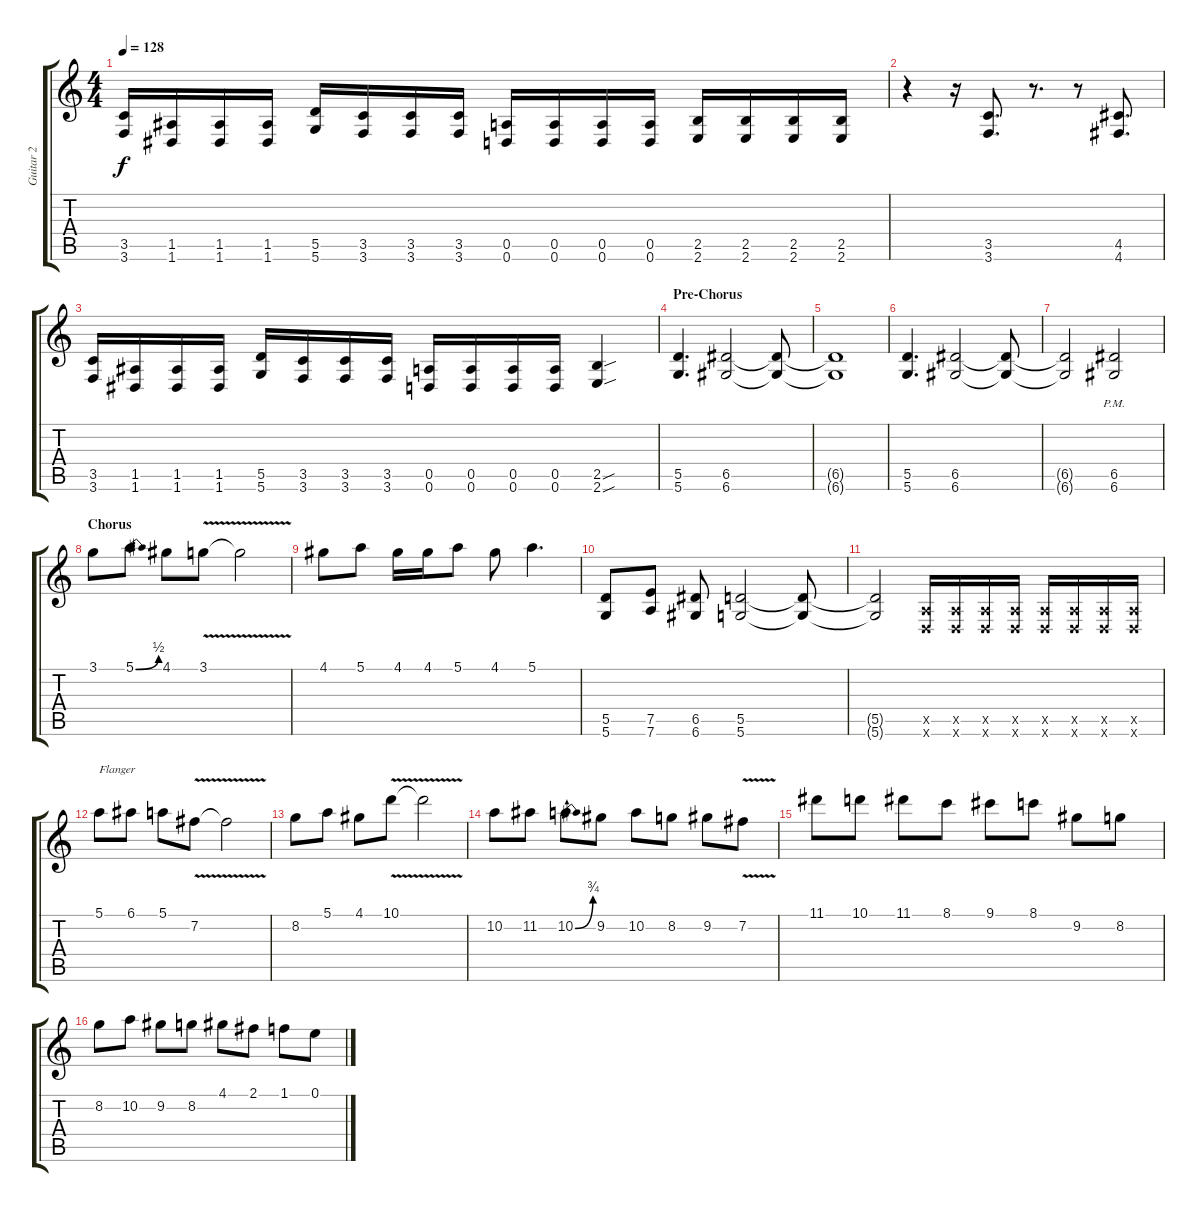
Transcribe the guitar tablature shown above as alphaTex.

\track ("Guitar 2" "Guitar 2") {instrument overdrivenguitar}
\staff {score tabs}
\tuning (E4 B3 G3 D3 A2 D2) {hide}
\ts (4 4)
\tempo 128
\clef g2
\ks c
(3.5 3.6).16{dy f} (1.5 1.6).16 (1.5 1.6).16 (1.5 1.6).16 (5.5 5.6).16 (3.5 3.6).16 (3.5 3.6).16 (3.5 3.6).16 (0.5 0.6).16 (0.5 0.6).16 (0.5 0.6).16 (0.5 0.6).16 (2.5 2.6).16 (2.5 2.6).16 (2.5 2.6).16 (2.5 2.6).16 |
r.4 r.16 (3.5 3.6).8{d} r.8{d} r.8 (4.5 4.6).8{d} |
(3.5 3.6).16 (1.5 1.6).16 (1.5 1.6).16 (1.5 1.6).16 (5.5 5.6).16 (3.5 3.6).16 (3.5 3.6).16 (3.5 3.6).16 (0.5 0.6).16 (0.5 0.6).16 (0.5 0.6).16 (0.5 0.6).16 (2.5{sou} 2.6{sou}).4 |
\section ("" "Pre-Chorus")
(5.5 5.6).4{d} (6.5 6.6).2 (6.5{t} 6.6{t}).8 |
(6.5{t} 6.6{t}).1 |
(5.5 5.6).4{d} (6.5 6.6).2 (6.5{t} 6.6{t}).8 |
(6.5{t} 6.6{t}).2 (6.5{pm} 6.6{pm}).2 |
\section ("" "Chorus")
3.1.8 5.1{be (bend 0 0 60 2)}.8 4.1.8 3.1{v}.8 3.1{t}.2 |
4.1.8 5.1.8 4.1.16 4.1.16 5.1.8 4.1.8 5.1.4{d} |
(5.5 5.6).8 (7.5 7.6).8 (6.5 6.6).8 (5.5 5.6).2 (5.5{t} 5.6{t}).8 |
(5.5{t} 5.6{t}).2 (0.5{x} 0.6{x}).16 (0.5{x} 0.6{x}).16 (0.5{x} 0.6{x}).16 (0.5{x} 0.6{x}).16 (0.5{x} 0.6{x}).16 (0.5{x} 0.6{x}).16 (0.5{x} 0.6{x}).16 (0.5{x} 0.6{x}).16 |
5.1.8{txt "Flanger"} 6.1.8 5.1.8 7.2{v}.8 7.2{t}.2 |
8.2.8 5.1.8 4.1.8 10.1{v}.8 10.1{t}.2 |
10.2.8 11.2.8 10.2{be (bend 0 0 60 3)}.8 9.2.8 10.2.8 8.2.8 9.2.8 7.2{v}.8 |
11.1.8 10.1.8 11.1.8 8.1.8 9.1.8 8.1.8 9.2.8 8.2.8 |
8.2.8 10.2.8 9.2.8 8.2.8 4.1.8 2.1.8 1.1.8 0.1.8
